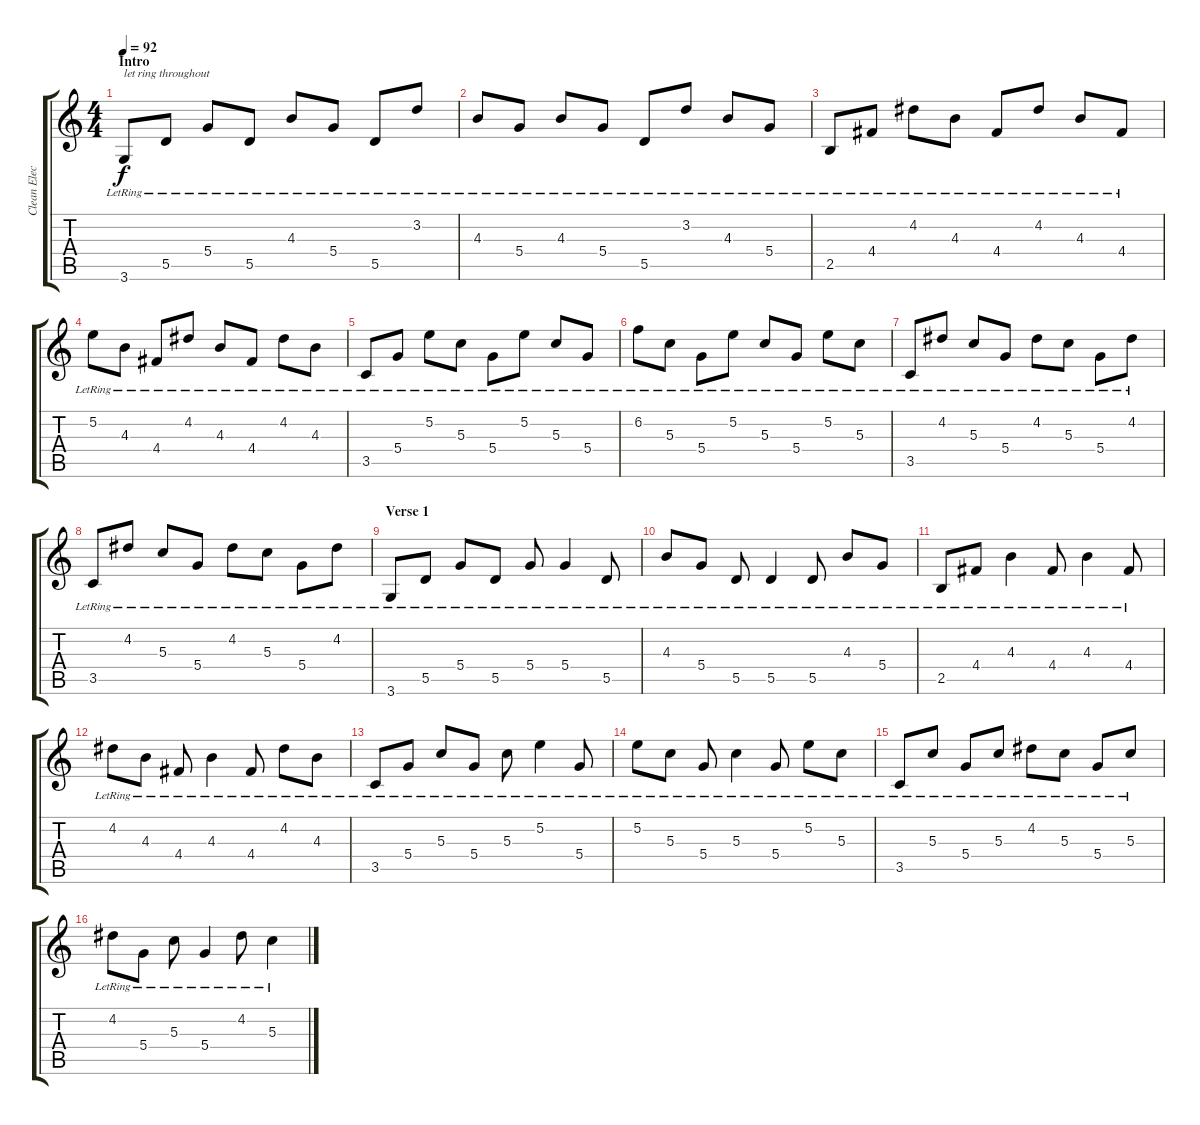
\track ("Clean Electric" "Clean Elec") {instrument electricguitarclean}
\staff {score tabs}
\tuning (E4 B3 G3 D3 A2 E2) {hide}
\ts (4 4)
\section ("" "Intro")
\tempo 92
\clef g2
\ks c
3.6{lr}.8{txt "let ring throughout" dy f instrument electricguitarclean} 5.5{lr}.8 5.4{lr}.8 5.5{lr}.8 4.3{lr}.8 5.4{lr}.8 5.5{lr}.8 3.2{lr}.8 |
4.3{lr}.8 5.4{lr}.8 4.3{lr}.8 5.4{lr}.8 5.5{lr}.8 3.2{lr}.8 4.3{lr}.8 5.4{lr}.8 |
2.5{lr}.8 4.4{lr}.8 4.2{lr}.8 4.3{lr}.8 4.4{lr}.8 4.2{lr}.8 4.3{lr}.8 4.4{lr}.8 |
5.2{lr}.8 4.3{lr}.8 4.4{lr}.8 4.2{lr}.8 4.3{lr}.8 4.4{lr}.8 4.2{lr}.8 4.3{lr}.8 |
3.5{lr}.8 5.4{lr}.8 5.2{lr}.8 5.3{lr}.8 5.4{lr}.8 5.2{lr}.8 5.3{lr}.8 5.4{lr}.8 |
6.2{lr}.8 5.3{lr}.8 5.4{lr}.8 5.2{lr}.8 5.3{lr}.8 5.4{lr}.8 5.2{lr}.8 5.3{lr}.8 |
3.5{lr}.8 4.2{lr}.8 5.3{lr}.8 5.4{lr}.8 4.2{lr}.8 5.3{lr}.8 5.4{lr}.8 4.2{lr}.8 |
3.5{lr}.8 4.2{lr}.8 5.3{lr}.8 5.4{lr}.8 4.2{lr}.8 5.3{lr}.8 5.4{lr}.8 4.2{lr}.8 |
\section ("" "Verse 1")
3.6{lr}.8 5.5{lr}.8 5.4{lr}.8 5.5{lr}.8 5.4{lr}.8 5.4{lr}.4 5.5{lr}.8 |
4.3{lr}.8 5.4{lr}.8 5.5{lr}.8 5.5{lr}.4 5.5{lr}.8 4.3{lr}.8 5.4{lr}.8 |
2.5{lr}.8 4.4{lr}.8 4.3{lr}.4 4.4{lr}.8 4.3{lr}.4 4.4{lr}.8 |
4.2{lr}.8 4.3{lr}.8 4.4{lr}.8 4.3{lr}.4 4.4{lr}.8 4.2{lr}.8 4.3{lr}.8 |
3.5{lr}.8 5.4{lr}.8 5.3{lr}.8 5.4{lr}.8 5.3{lr}.8 5.2{lr}.4 5.4{lr}.8 |
5.2{lr}.8 5.3{lr}.8 5.4{lr}.8 5.3{lr}.4 5.4{lr}.8 5.2{lr}.8 5.3{lr}.8 |
3.5{lr}.8 5.3{lr}.8 5.4{lr}.8 5.3{lr}.8 4.2{lr}.8 5.3{lr}.8 5.4{lr}.8 5.3{lr}.8 |
4.2{lr}.8 5.4{lr}.8 5.3{lr}.8 5.4{lr}.4 4.2{lr}.8 5.3{lr}.4
